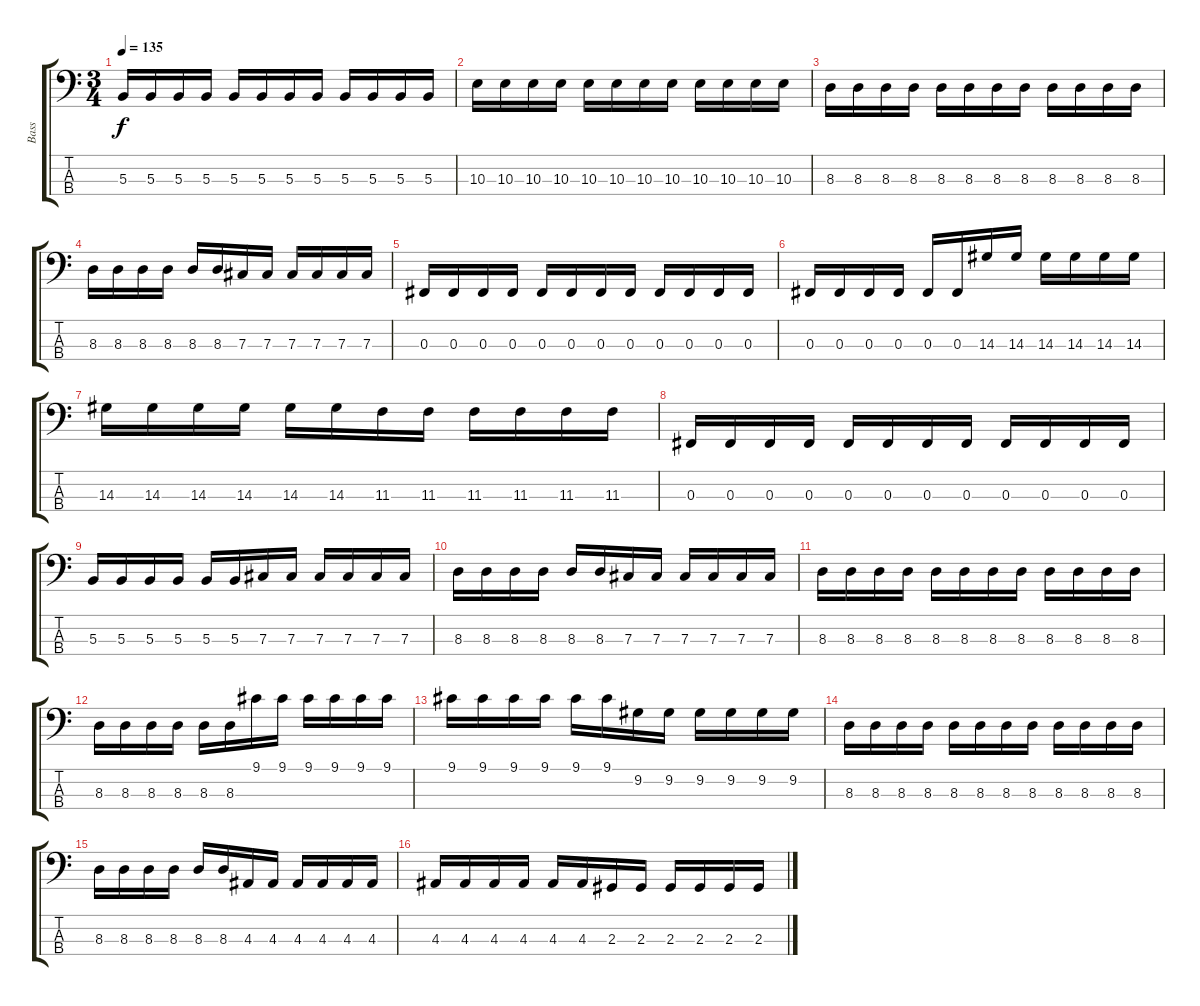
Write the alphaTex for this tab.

\track ("Bass" "Bass") {instrument electricbassfinger}
\staff {score tabs}
\tuning (E2 B1 Gb1 Db1) {hide}
\ts (3 4)
\tempo 135
\clef f4
\ks c
5.3.16{dy f} 5.3.16 5.3.16 5.3.16 5.3.16 5.3.16 5.3.16 5.3.16 5.3.16 5.3.16 5.3.16 5.3.16 |
10.3.16 10.3.16 10.3.16 10.3.16 10.3.16 10.3.16 10.3.16 10.3.16 10.3.16 10.3.16 10.3.16 10.3.16 |
8.3.16 8.3.16 8.3.16 8.3.16 8.3.16 8.3.16 8.3.16 8.3.16 8.3.16 8.3.16 8.3.16 8.3.16 |
8.3.16 8.3.16 8.3.16 8.3.16 8.3.16 8.3.16 7.3.16 7.3.16 7.3.16 7.3.16 7.3.16 7.3.16 |
0.3.16 0.3.16 0.3.16 0.3.16 0.3.16 0.3.16 0.3.16 0.3.16 0.3.16 0.3.16 0.3.16 0.3.16 |
0.3.16 0.3.16 0.3.16 0.3.16 0.3.16 0.3.16 14.3.16 14.3.16 14.3.16 14.3.16 14.3.16 14.3.16 |
14.3.16 14.3.16 14.3.16 14.3.16 14.3.16 14.3.16 11.3.16 11.3.16 11.3.16 11.3.16 11.3.16 11.3.16 |
0.3.16 0.3.16 0.3.16 0.3.16 0.3.16 0.3.16 0.3.16 0.3.16 0.3.16 0.3.16 0.3.16 0.3.16 |
5.3.16 5.3.16 5.3.16 5.3.16 5.3.16 5.3.16 7.3.16 7.3.16 7.3.16 7.3.16 7.3.16 7.3.16 |
8.3.16 8.3.16 8.3.16 8.3.16 8.3.16 8.3.16 7.3.16 7.3.16 7.3.16 7.3.16 7.3.16 7.3.16 |
8.3.16 8.3.16 8.3.16 8.3.16 8.3.16 8.3.16 8.3.16 8.3.16 8.3.16 8.3.16 8.3.16 8.3.16 |
8.3.16 8.3.16 8.3.16 8.3.16 8.3.16 8.3.16 9.1.16 9.1.16 9.1.16 9.1.16 9.1.16 9.1.16 |
9.1.16 9.1.16 9.1.16 9.1.16 9.1.16 9.1.16 9.2.16 9.2.16 9.2.16 9.2.16 9.2.16 9.2.16 |
8.3.16 8.3.16 8.3.16 8.3.16 8.3.16 8.3.16 8.3.16 8.3.16 8.3.16 8.3.16 8.3.16 8.3.16 |
8.3.16 8.3.16 8.3.16 8.3.16 8.3.16 8.3.16 4.3.16 4.3.16 4.3.16 4.3.16 4.3.16 4.3.16 |
4.3.16 4.3.16 4.3.16 4.3.16 4.3.16 4.3.16 2.3.16 2.3.16 2.3.16 2.3.16 2.3.16 2.3.16
